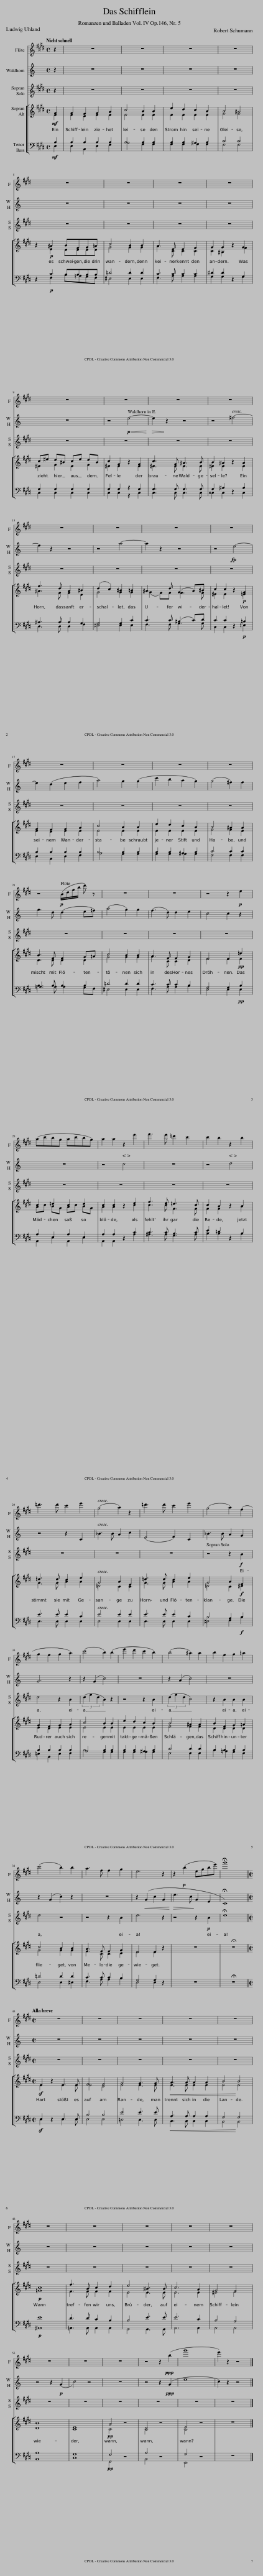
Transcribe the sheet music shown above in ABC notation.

X:1
%%score 1 2 3 [ ( 4 5 ) ( 6 7 ) ]
L:1/8
Q:1/4=110
M:4/4
I:linebreak $
K:E
V:1 treble
V:2 treble transpose=-8
V:3 treble
V:4 treble
V:5 treble
V:6 bass
V:7 bass
V:1
 z2 | z8 | z8 | z8 | z8 |$ %5
 z8 | z8 | z8 | z8 |$ z8 | %10
 z8 | z8 | z8 |$ z8 | z8 | %15
 z8 | z8 |$ z8 | z8 | z8 | %20
 z8 |$ z4!p! (B/d/f/b/ d') z | z8 | z8 | z4 z2!p! e2 |$ %25
 (ac'bg ac'bg) | a2 a2 z2 e'2 | f'3 e' =d'2 c'2 | c'2 b2 z2 b2 |$ =d'3 d' c'2 e'2 | %30
 (g4 a2) z2 | =d'3 d' c'2 e'2 | (g4 a2) (f2 |$ g2 f2 g2 a2) | (c'4 b2) (b2 | %35
 e'2 d'2 c'2 b2) | (b4 ^a2) a2 | b2 f2 g2 =a2 |$ (c'4 b2) b2 | a3 f f2 g2 | %40
 e6 z2 | z2!p! (b2 egbe') | !fermata!g'8 ||$[M:2/2][Q:1/4=120] z8 | z8 | %45
 z8 | z8 | z8 |$ z8 | z8 | %50
 z8 | z8 | z8 |$ z8 | z8 | %55
 z8 | z4 z2!ppp! (b2 | g'8 | e'2) z2 z4 |] %59
V:2
[K:C] z2 | z8 | z8 | z8 | z8 |$ %5
 z8 | z8 | z8 | z8 |$ z8 | %10
 z4!p!!<(! e4-!<)! |!>(! e2!>)! z2 z4 | z4 ^f4- |$ f2 z2 z4 | z4 a4- | %15
 a2 z2 z4 | z4 e4- |$ e2 (d2 e2 f2 | a4) g2 (g2 | c'2 b2 a2 g2) | %20
 (g4 ^f2) f2 |$ g3 d (d2 e=f) | (a4 g2) g2 | (f3 d) d2 e2 | c4 c2 z2 |$ %25
 z8 | z4 c4 | z8 | z4 d4 |$ z4 z2 C2 | %30
 _B3 B A2 c2 | (E4 F2) C2 | _B3 B A2 G2 |$ G6 z2 | z2 (G2 c4) | %35
 z8 | z2 (A2 c4) | z8 |$ z2 (G2 c2) z2 | z8 | %40
 z2!<(! (G2 c2 G2!<)! |!>(! e3 c!>)! G2 E2 | !fermata!C8) ||$[M:2/2] z8 | z8 | %45
 z8 | z8 | z8 |$ z8 | z8 | %50
 z8 | z8 | z8 |$ z4 z2!p! (G2 | c4) z4 | %55
 z8 | z4 z2!ppp! (G2 | e8 | c2) z2 z4 |] %59
V:3
 z2 | z8 | z8 | z8 | z8 |$ %5
 z8 | z8 | z8 | z8 |$ z8 | %10
 z8 | z8 | z8 |$ z8 | z8 | %15
 z8 | z8 |$ z8 | z8 | z8 | %20
 z8 |$ z8 | z8 | z8 | z8 |$ %25
 z8 | z8 | z8 | z8 |$ z8 | %30
 z8 | z8 | z4 z2!f! B2 |$ e4 z2 B2 | (3(e2 g2 e2 B2) z2 | %35
 z4 z2 B2 | (3(e2 g2 e2 c4) | z2 B2 B2 B2 |$ e4 z4 | z4 z2 B2 | %40
 e6 z2 | z4 z2!p! B2 | !fermata!e8 ||$[M:2/2] z8 | z8 | %45
 z8 | z8 | z8 |$ z8 | z8 | %50
 z8 | z8 | z8 |$ z8 | z8 | %55
 z8 | z8 | z8 | z8 |] %59
V:4
!mf! G2 | G2 F2 G2 A2 | c4 B2 B2 | e2 d2 c2 B2 | B4 ^A4 |$ %5
 z2!p! ^A2 BFG=A | c4 B2 B2 | A3 E E2 F2 | G2 G2 z2 G2 |$ c^e d^B ce dB | %10
 c2 G2 z2 G2 | c3 G ^A3 B | B2 ^A2 z2 A2 |$ f3 d ^A2 ^B2 | (d2 c2) ^B2 =B2 | %15
 ^A3 d (G2 A)^B | c2 c2 z2!p! G2 |$ G2 F2 G2 A2 | c4 B2 B2 | e2 d2 c2 B2 | %20
 B4 ^A2 A2 |$ B3 F F2 G=A | c4 B2 B2 | A3 F F2 G2 | E4 E2!pp! =d2 |$ %25
 c2 =d2 c2 d2 | c2 c2 z2 e2 | f3 e =d3 c | c2 B2 z2 B2 |$ =d3 d c2 e2 | %30
 G4 A2 E2 | =d3 d c2 e2 | G4 A2!f! F2 |$ G2 F2 G2 A2 | c4 B2 B2 | %35
 e2 d2 c2 B2 | B4 ^A2 A2 | B2 F2 G2 =A2 |$ c4 B2 B2 | A3 F F2 G2 | %40
 E4 E2 z2 | z8 | !fermata!z8 ||$[M:2/2] E2 z2 E3 E | F4 F4 | %45
 G4 G3 G |!<(! A3 A A2 A2 | B4!<)! B4 |$!p! c8 | f3 B c2 d2 | %50
 e4 ^B3 B | c6 A2 | G4 F4 |$ B8 | E8 | %55
!pp! A4 z4 | D4 z4 | E4 z4 | z8 |] %59
V:5
 E2 | E2 D2 E2 E2 | E4 E2 E2 | E2 E2 E2 E2 | F4 F4 |$ %5
 x2 E2 DDDD | G4 G2 G2 | A3 C C2 C2 | C2 ^B,2 x2 F2 |$ ^E2 F2 E2 F2 | %10
 ^E2 E2 x2 E2 | ^E3 E E3 E | ^E2 E2 x2 E2 |$ ^A3 F F2 D2 | G4 G2 G2 | %15
 (G2 F)F F3 F | ^E2 E2 x2 =E2 |$ E2 D2 E2 E2 | E4 E2 E2 | E2 E2 E2 E2 | %20
 F4 F2 E2 |$ D3 D D2 D2 | G4 G2 G2 | A3 C C2 D2 | E4 E2 E2 |$ %25
 Ac BG Ac BG | A2 A2 x2 c2 | c3 c F3 F | F2 F2 x2 B2 |$ G3 G A2 A2 | %30
 =D4 C2 C2 | G3 G A2 A2 | =D4 C2 ^D2 |$ E2 D2 E2 E2 | E4 E2 E2 | %35
 E2 E2 E2 E2 | F4 F2 F2 | D2 D2 D2 D2 |$ G4 G2 G2 | F3 C C2 D2 | %40
 E4 E2 x2 | x8 | x8 ||$[M:2/2] E2 x2 E3 E | E4 D4 | %45
 E4 E3 E | E3 E E2 E2 | E4 E4 |$ =G8 | F3 F F2 F2 | %50
 E4 E3 E | E6 E2 | ^E4 F4 |$ D8 | C8 | %55
 C4 x4 | B,4 x4 | B,4 x4 | x8 |] %59
V:6
!mf! B,2 | B,2 B,2 B,2 B,2 | B,4 B,2 B,2 | B,2 B,2 ^A,2 B,2 | C4 C4 |$ %5
 z2!p! C2 B,B,B,B, | =D4 D2 D2 | C3 C C2 C2 | ^D2 D2 z2 G,2 |$ G,2 G,2 G,2 G,2 | %10
 G,2 G,2 z2 G,2 | G,3 G, G,3 G, | G,2 ^A,2 z2 A,2 |$ ^A,3 A, A,2 G,2 | G,4 G,2 C2 | %15
 C3 C (^B,2 C)D | C2 C2 z2!p! =B,2 |$ B,2 B,2 B,2 B,2 | B,4 B,2 B,2 | B,2 B,2 ^A,2 B,2 | %20
 C4 C2 C2 |$ =A,3 B, B,2 B,2 | =D4 D2 D2 | C3 C C2 B,2 | G,4 G,2!pp! B,2 |$ %25
 A,2 E,2 A,2 E,2 | A,2 A,2 z2 C2 | C3 C B,3 C | E2 =D2 z2 B,2 |$ E3 E E2 C2 | %30
 E4 E2 E2 | E3 E E2 C2 | B,4 A,2!f! B,2 |$ B,2 B,2 B,2 B,2 | A,4 B,2 B,2 | %35
 B,2 B,2 ^A,2 B,2 | C4 C2 C2 | B,2 B,2 B,2 B,2 |$ =D4 D2 D2 | C3 C C2 B,2 | %40
 G,4 G,2 z2 | z8 | !fermata!z8 ||$[M:2/2] E,2 z2 E,3 E, | B,4 B,4 | %45
 E4 E3 E |!<(! A,3 A, A,2 A,2 | G,4!<)! G,4 |$!p! E8 | D3 D C2 B,2 | %50
 B,4 E3 E | E6 C2 | B,4 A,4 |$ A,8 | G,8 | %55
!pp! F,4 z4 | A,4 z4 | G,4 z4 | z8 |] %59
V:7
 E,2 | E,2 B,,2 E,2 F,2 | A,4 G,2 G,2 | G,2 G,2 G,2 G,2 | F,4 F,4 |$ %5
 x2 F,2 B,=A,G,F, | ^E,4 E,2 E,2 | F,3 A, A,2 A,2 | G,2 G,2 x2 G,2 |$ C,2 C,2 C,2 C,2 | %10
 C,2 C,2 z2 C,2 | C,3 C, C,3 C, | ^^C,2 C,2 x2 C,2 |$ D,3 D, D,2 F,2 | ^E,4 E,2 E,2 | %15
 F,3 F, G,3 G, | C,2 C,2 x2 =E,2 |$ E,2 B,,2 E,2 F,2 | A,4 G,2 G,2 | G,2 G,2 G,2 G,2 | %20
 F,4 F,2 F,2 |$ B,3 A, A,2 G,F, | ^E,4 E,2 E,2 | F,3 A, A,2 B,2 | E,4 E,2 E,2 |$ %25
 A,,2 E,2 A,,2 E,2 | A,,2 A,,2 x2 A,2 | ^A,3 A, G,3 A, | B,2 B,2 x2 B,2 |$ E,3 E, E,2 E,2 | %30
 E,4 E,2 E,2 | E,3 E, E,2 E,2 | ^E,4 F,2 B,2 |$ =E,2 B,,2 E,2 F,2 | B,4 G,2 G,2 | %35
 G,2 G,2 G,2 G,2 | F,4 F,2 F,2 | B,2 =A,2 G,2 F,2 |$ E,4 E,2 ^E,2 | F,3 A, A,2 B,2 | %40
 E,4 E,2 x2 | x8 | x8 ||$[M:2/2] E,2 x2 E,3 E, | E,4 E,4 | %45
 =D,4 D,3 D, | C,3 C, C,2 C,2 | B,,4 B,,4 |$ ^A,,8 | =A,,3 A,, A,,2 A,,2 | %50
 G,,4 G,,3 G,, | A,,6 A,,2 | A,,4 A,,4 |$ B,,8 | C,8 | %55
 F,,4 x4 | B,,4 x4 | E,,4 x4 | x8 |] %59
